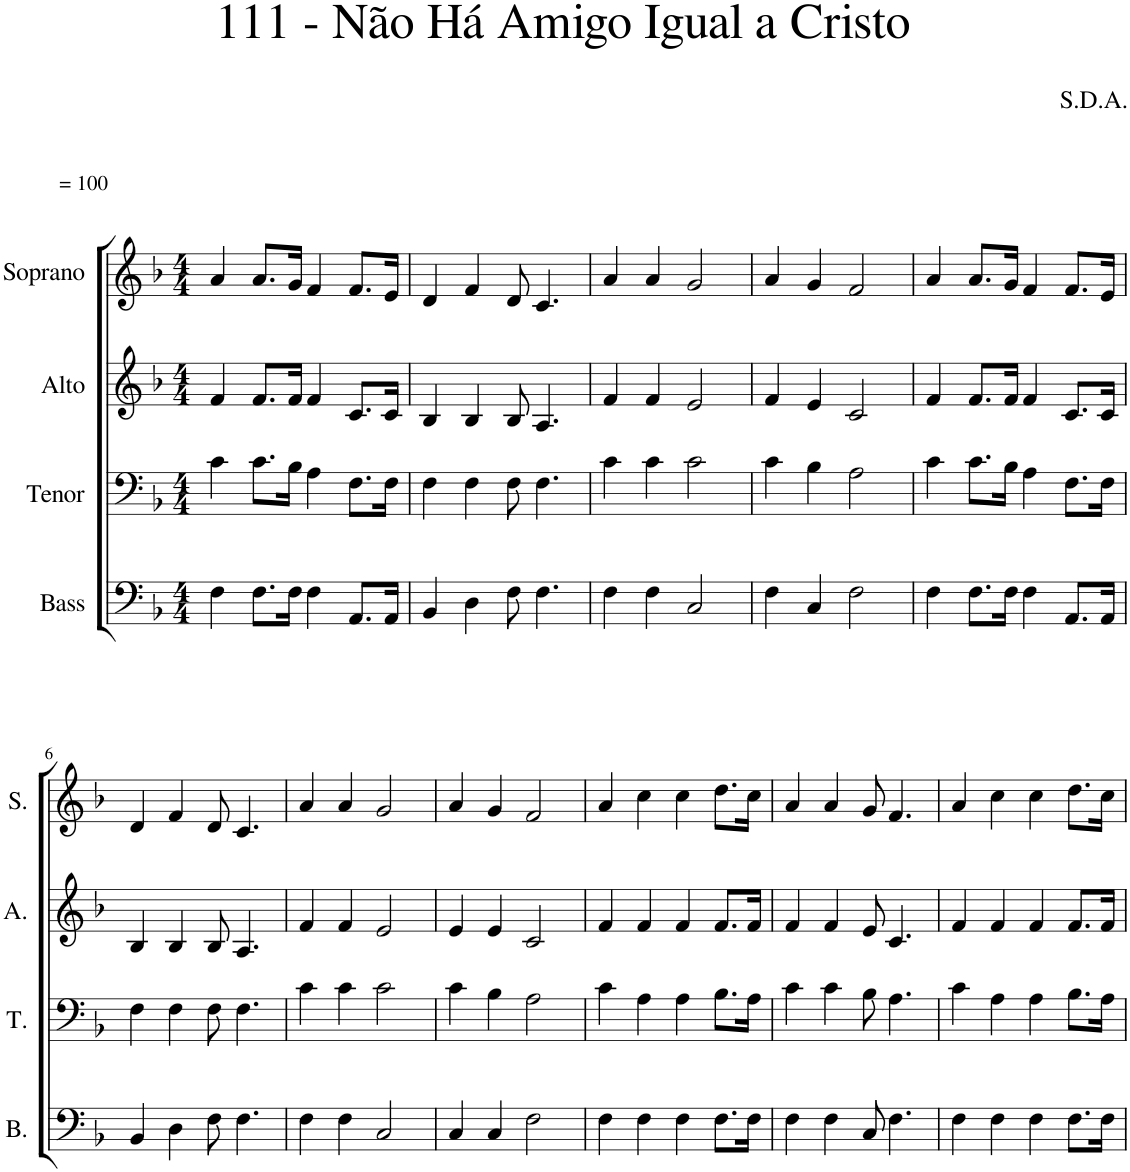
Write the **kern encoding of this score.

**kern	**kern	**kern	**kern
*part4	*part3	*part2	*part1
*staff4	*staff3	*staff2	*staff1
*I"Bass	*I"Tenor	*I"Alto	*I"Soprano
*I'B.	*I'T.	*I'A.	*I'S.
*clefF4	*clefF4	*clefG2	*clefG2
*k[b-]	*k[b-]	*k[b-]	*k[b-]
*M4/4	*M4/4	*M4/4	*M4/4
=1	=1	=1	=1
!	!	!	!LO:TX:a:t== 100
4F\	4c\	4f/	4a/
8.F\L	8.c\L	8.f/L	8.a/L
16F\Jk	16B-\Jk	16f/Jk	16g/Jk
4F\	4A\	4f/	4f/
8.AA/L	8.F\L	8.c/L	8.f/L
16AA/Jk	16F\Jk	16c/Jk	16e/Jk
=2	=2	=2	=2
4BB-/	4F\	4B-/	4d/
4D\	4F\	4B-/	4f/
8F\	8F\	8B-/	8d/
4.F\	4.F\	4.A/	4.c/
=3	=3	=3	=3
4F\	4c\	4f/	4a/
4F\	4c\	4f/	4a/
2C/	2c\	2e/	2g/
=4	=4	=4	=4
4F\	4c\	4f/	4a/
4C/	4B-\	4e/	4g/
2F\	2A\	2c/	2f/
=5	=5	=5	=5
4F\	4c\	4f/	4a/
8.F\L	8.c\L	8.f/L	8.a/L
16F\Jk	16B-\Jk	16f/Jk	16g/Jk
4F\	4A\	4f/	4f/
8.AA/L	8.F\L	8.c/L	8.f/L
16AA/Jk	16F\Jk	16c/Jk	16e/Jk
!!LO:LB:g=z
=6	=6	=6	=6
4BB-/	4F\	4B-/	4d/
4D\	4F\	4B-/	4f/
8F\	8F\	8B-/	8d/
4.F\	4.F\	4.A/	4.c/
=7	=7	=7	=7
4F\	4c\	4f/	4a/
4F\	4c\	4f/	4a/
2C/	2c\	2e/	2g/
=8	=8	=8	=8
4C/	4c\	4e/	4a/
4C/	4B-\	4e/	4g/
2F\	2A\	2c/	2f/
=9	=9	=9	=9
4F\	4c\	4f/	4a/
4F\	4A\	4f/	4cc\
4F\	4A\	4f/	4cc\
8.F\L	8.B-\L	8.f/L	8.dd\L
16F\Jk	16A\Jk	16f/Jk	16cc\Jk
=10	=10	=10	=10
4F\	4c\	4f/	4a/
4F\	4c\	4f/	4a/
8C/	8B-\	8e/	8g/
4.F\	4.A\	4.c/	4.f/
=11	=11	=11	=11
4F\	4c\	4f/	4a/
4F\	4A\	4f/	4cc\
4F\	4A\	4f/	4cc\
8.F\L	8.B-\L	8.f/L	8.dd\L
16F\Jk	16A\Jk	16f/Jk	16cc\Jk
=	=	=	=
*-	*-	*-	*-
